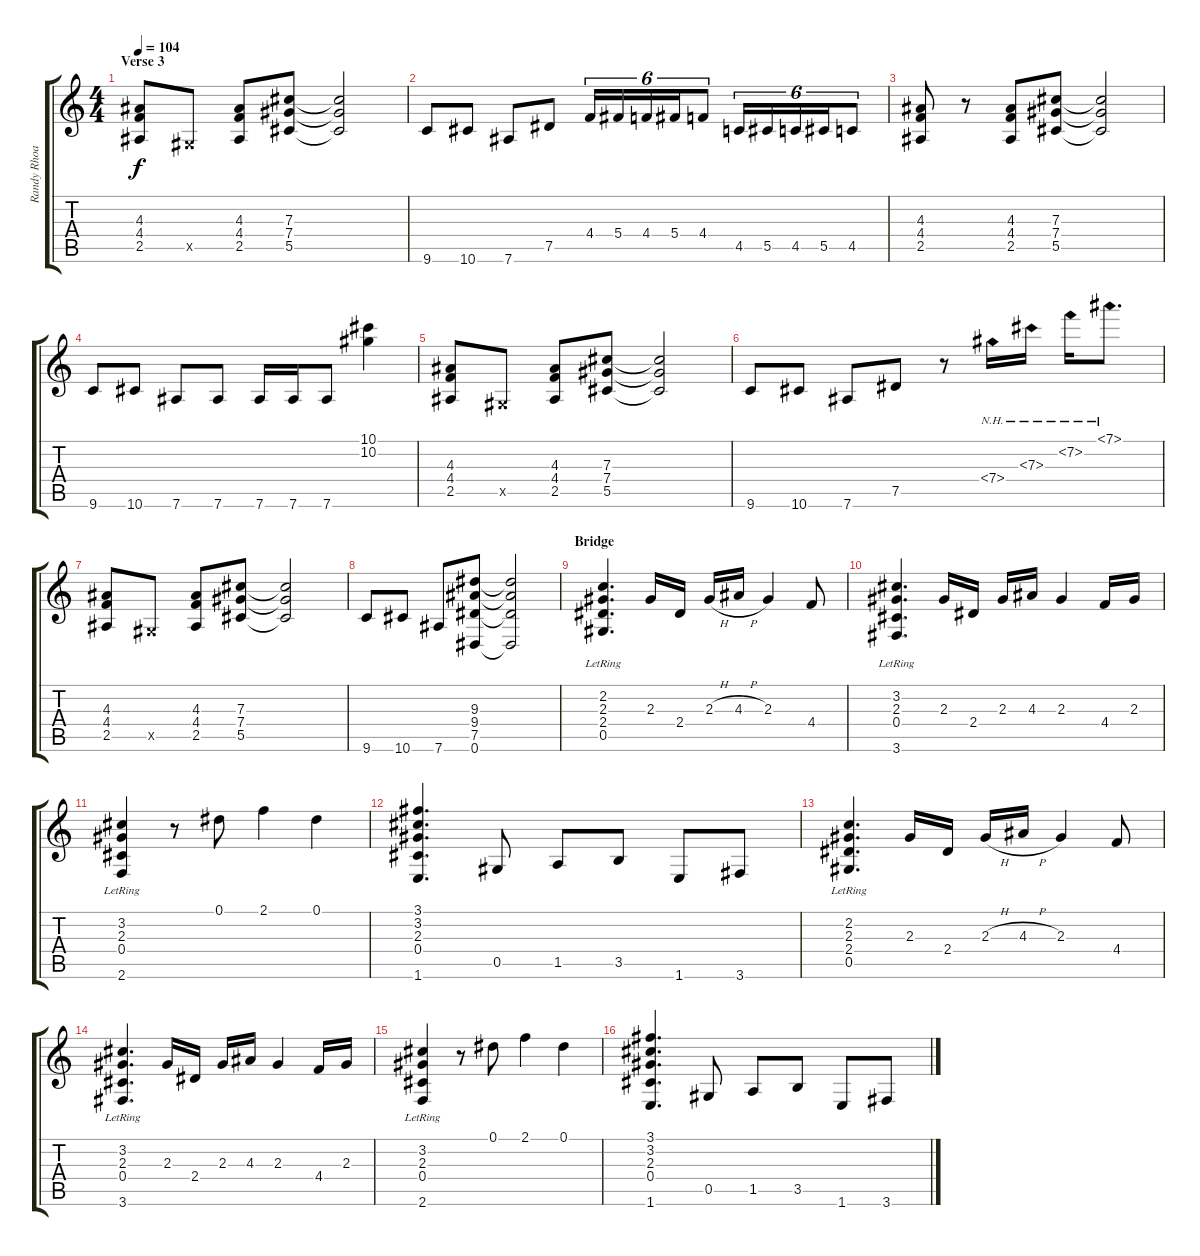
\track ("Randy Rhoads (Secondary)" "Randy Rhoa") {instrument overdrivenguitar}
\staff {score tabs}
\tuning (Eb4 Bb3 Gb3 Db3 Ab2 Eb2) {hide}
\ts (4 4)
\section ("" "Verse 3")
\tempo 104
\clef g2
\ks c
(4.3 4.4 2.5).8{dy f} 0.5{x}.8 (4.3 4.4 2.5).8 (7.3 7.4 5.5).8 (7.3{t} 7.4{t} 5.5{t}).2 |
9.6.8 10.6.8 7.6.8 7.5.8 4.4.16{tu (6 4)} 5.4.16{tu (6 4)} 4.4.16{tu (6 4)} 5.4.16{tu (6 4)} 4.4.8{tu (6 4)} 4.5.16{tu (6 4)} 5.5.16{tu (6 4)} 4.5.16{tu (6 4)} 5.5.16{tu (6 4)} 4.5.8{tu (6 4)} |
(4.3 4.4 2.5).8 r.8 (4.3 4.4 2.5).8 (7.3 7.4 5.5).8 (7.3{t} 7.4{t} 5.5{t}).2 |
9.6.8 10.6.8 7.6.8 7.6.8 7.6.16 7.6.16 7.6.8 (10.1 10.2).4 |
(4.3 4.4 2.5).8 0.5{x}.8 (4.3 4.4 2.5).8 (7.3 7.4 5.5).8 (7.3{t} 7.4{t} 5.5{t}).2 |
9.6.8 10.6.8 7.6.8 7.5.8 r.8 7.4{nh}.16 7.3{nh}.16 7.2{nh}.16 7.1{nh}.8{d} |
(4.3 4.4 2.5).8 0.5{x}.8 (4.3 4.4 2.5).8 (7.3 7.4 5.5).8 (7.3{t} 7.4{t} 5.5{t}).2 |
9.6.8 10.6.8 7.6.8 (9.3 9.4 7.5 0.6).8 (9.3{t} 9.4{t} 7.5{t} 0.6{t}).2 |
\section ("" "Bridge")
(2.2{lr} 2.3{lr} 2.4{lr} 0.5{lr}).4{d} 2.3.16 2.4.16 2.3{h}.16 4.3{h}.16 2.3.4 4.4.8 |
(3.2{lr} 2.3{lr} 0.4{lr} 3.6{lr}).4{d} 2.3.16 2.4.16 2.3.16 4.3.16 2.3.4 4.4.16 2.3.16 |
(3.2{lr} 2.3{lr} 0.4{lr} 2.6{lr}).4 r.8 0.1.8 2.1.4 0.1.4 |
(3.1 3.2 2.3 0.4 1.6).4{d} 0.5.8 1.5.8 3.5.8 1.6.8 3.6.8 |
(2.2{lr} 2.3{lr} 2.4{lr} 0.5{lr}).4{d} 2.3.16 2.4.16 2.3{h}.16 4.3{h}.16 2.3.4 4.4.8 |
(3.2{lr} 2.3{lr} 0.4{lr} 3.6{lr}).4{d} 2.3.16 2.4.16 2.3.16 4.3.16 2.3.4 4.4.16 2.3.16 |
(3.2{lr} 2.3{lr} 0.4{lr} 2.6{lr}).4 r.8 0.1.8 2.1.4 0.1.4 |
(3.1 3.2 2.3 0.4 1.6).4{d} 0.5.8 1.5.8 3.5.8 1.6.8 3.6.8
